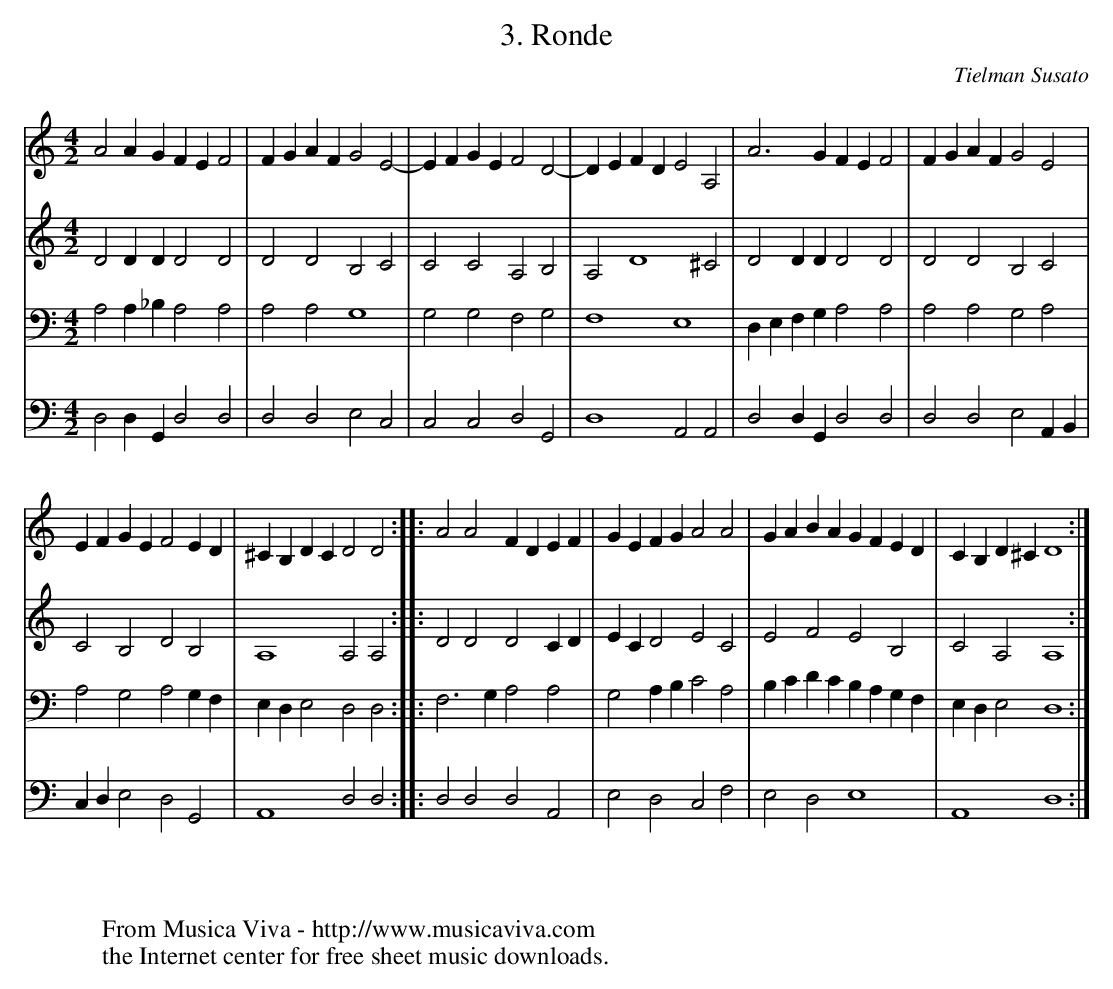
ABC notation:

X:1
T:3. Ronde
C:Tielman Susato
M:4/2
L:1/2
K:Ddor
V:1
AA/G/ F/E/F|F/G/A/F/GE-|E/F/G/E/FD-|D/E/F/D/EA,|A>G F/E/F|F/G/A/F/GE|
V:2
DD/D/DD|DDB,C|CCA,B,|A,D2^C|DD/D/DD|DDB,C|
V:3
A,A,/_B,/A,A,|A,A,G,2|G,G,F,G,|F,2E,2|D,/E,/F,/G,/A,A,|A,A,G,A,|
V:4
D,D,/G,,/D,D,|D,D,E,C,|C,C,D,G,,|D,2A,,A,,|D,D,/G,,/D,D,|D,D,E,A,,/B,,/|
V:1
E/F/G/E/FE/D/|^C/B,/D/C/DD::AAF/D/E/F/|G/E/F/G/AA|G/A/B/A/ G/F/E/D/|C/B,/D/^C/D2:|
V:2
CB,DB,|A,2A,A,::DDDC/D/|E/C/DEC|EFEB,|CA,A,2:|
V:3
A,G,A,G,/F,/|E,/D,/E,D,D,::F,>G,A,A,|G,A,/B,/CA,|B,/C/D/C/ B,/A,/G,/F,/|E,/D,/E,D,2:|
V:4
C,/D,/E,D,G,,|A,,2D,D,::D,D,D,A,,|E,D,C,F,|E,D,E,2|A,,2D,2:|
W:
W:
W:  From Musica Viva - http://www.musicaviva.com
W:  the Internet center for free sheet music downloads.
